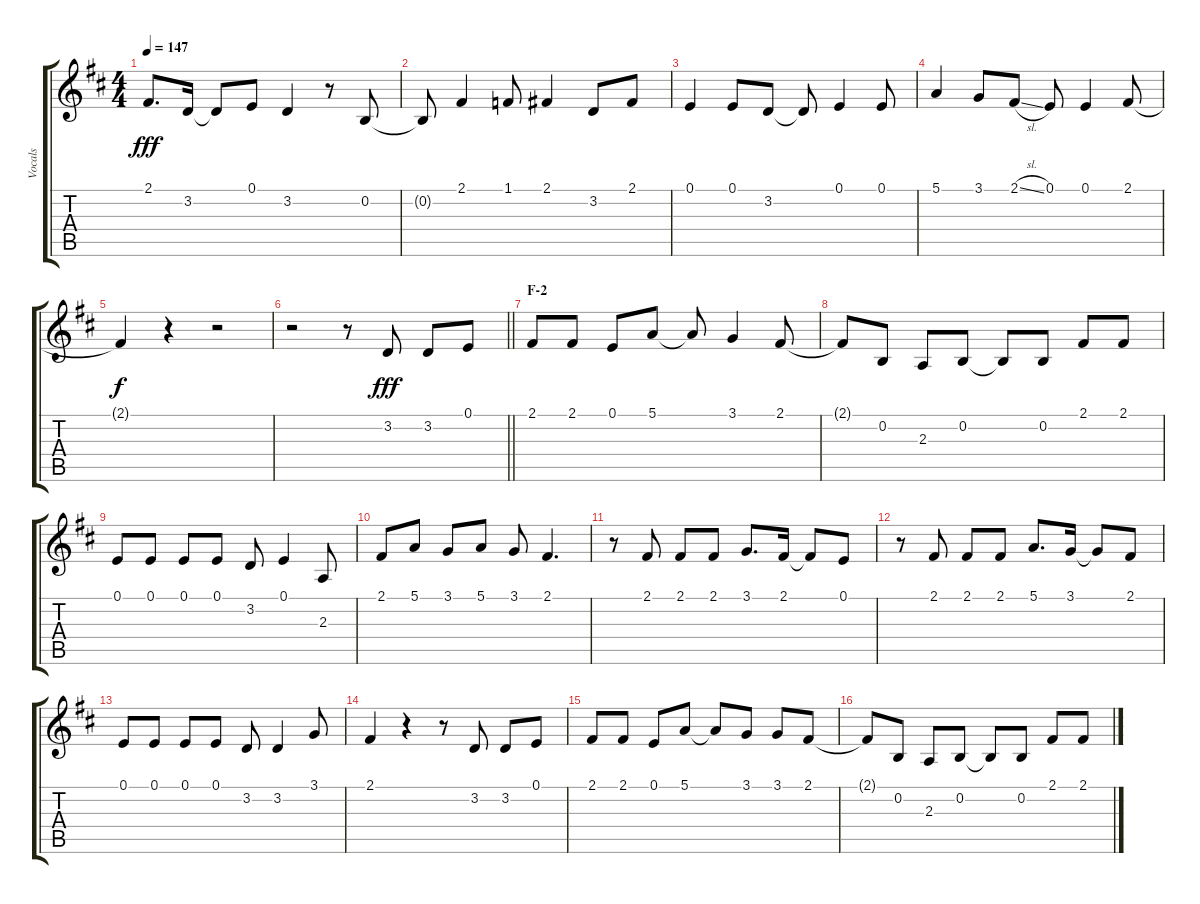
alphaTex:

\track ("Vocals" "Vocals") {instrument voiceoohs}
\staff {score tabs}
\tuning (E4 B3 G3 D3 A2 E2) {hide}
\ts (4 4)
\tempo 147
\clef g2
\ks d
2.1.8{d dy fff} 3.2.16 3.2{t}.8 0.1.8 3.2.4 r.8 0.2.8 |
0.2{t}.8 2.1.4 1.1.8 2.1.4 3.2.8 2.1.8 |
0.1.4 0.1.8 3.2.8 3.2{t}.8 0.1.4 0.1.8 |
5.1.4 3.1.8 2.1{sl}.8 0.1.8 0.1.4 2.1.8 |
2.1{t}.4{dy f} r.4 r.2 |
\barLineRight lightlight
r.2 r.8 3.2.8{dy fff} 3.2.8 0.1.8 |
\section ("" "F-2")
2.1.8 2.1.8 0.1.8 5.1.8 5.1{t}.8 3.1.4 2.1.8 |
2.1{t}.8 0.2.8 2.3.8 0.2.8 0.2{t}.8 0.2.8 2.1.8 2.1.8 |
0.1.8 0.1.8 0.1.8 0.1.8 3.2.8 0.1.4 2.3.8 |
2.1.8 5.1.8 3.1.8 5.1.8 3.1.8 2.1.4{d} |
r.8 2.1.8 2.1.8 2.1.8 3.1.8{d} 2.1.16 2.1{t}.8 0.1.8 |
r.8 2.1.8 2.1.8 2.1.8 5.1.8{d} 3.1.16 3.1{t}.8 2.1.8 |
0.1.8 0.1.8 0.1.8 0.1.8 3.2.8 3.2.4 3.1.8 |
2.1.4 r.4 r.8 3.2.8 3.2.8 0.1.8 |
2.1.8 2.1.8 0.1.8 5.1.8 5.1{t}.8 3.1.8 3.1.8 2.1.8 |
2.1{t}.8 0.2.8 2.3.8 0.2.8 0.2{t}.8 0.2.8 2.1.8 2.1.8
